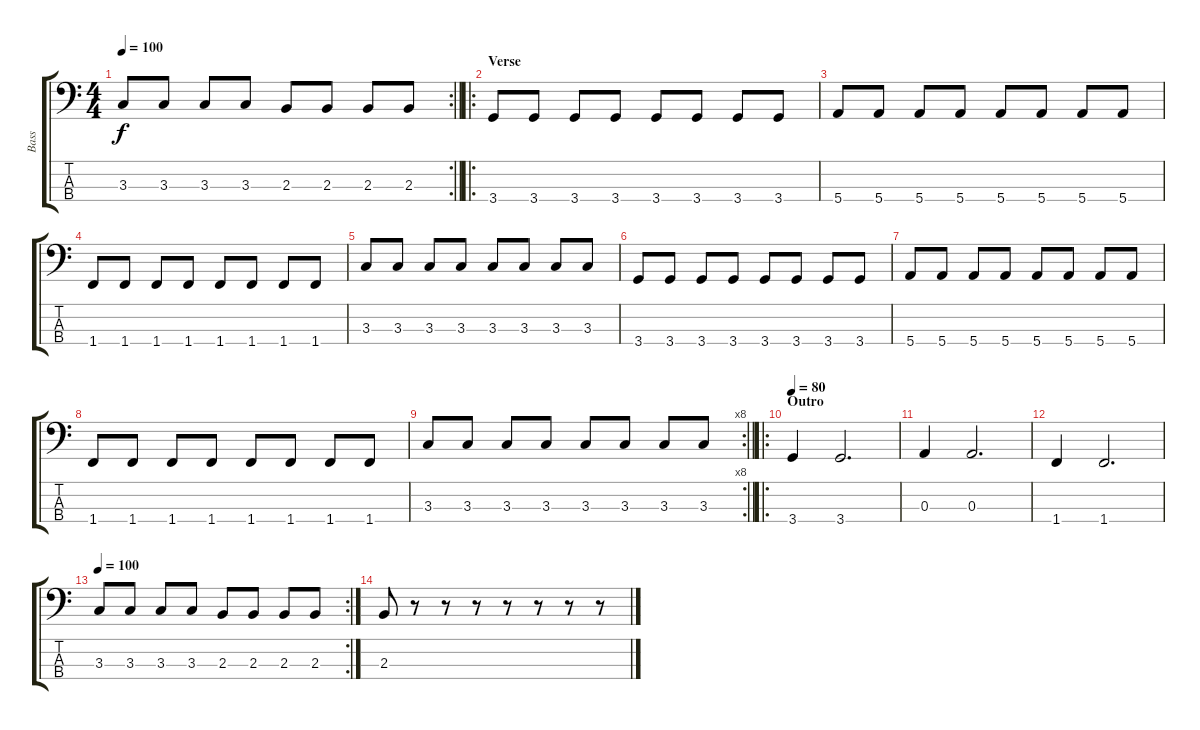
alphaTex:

\track ("Bass" "Bass") {instrument electricbassfinger}
\staff {score tabs}
\tuning (G2 D2 A1 E1) {hide}
\rc 2
\ts (4 4)
\tempo 100
\clef f4
\barLineRight lightlight
\ks c
3.3.8{dy f} 3.3.8 3.3.8 3.3.8 2.3.8 2.3.8 2.3.8 2.3.8 |
\ro
\section ("" "Verse")
3.4.8 3.4.8 3.4.8 3.4.8 3.4.8 3.4.8 3.4.8 3.4.8 |
5.4.8 5.4.8 5.4.8 5.4.8 5.4.8 5.4.8 5.4.8 5.4.8 |
1.4.8 1.4.8 1.4.8 1.4.8 1.4.8 1.4.8 1.4.8 1.4.8 |
3.3.8 3.3.8 3.3.8 3.3.8 3.3.8 3.3.8 3.3.8 3.3.8 |
3.4.8 3.4.8 3.4.8 3.4.8 3.4.8 3.4.8 3.4.8 3.4.8 |
5.4.8 5.4.8 5.4.8 5.4.8 5.4.8 5.4.8 5.4.8 5.4.8 |
1.4.8 1.4.8 1.4.8 1.4.8 1.4.8 1.4.8 1.4.8 1.4.8 |
\rc 8
\barLineRight lightlight
3.3.8 3.3.8 3.3.8 3.3.8 3.3.8 3.3.8 3.3.8 3.3.8 |
\ro
\section ("" "Outro")
\tempo 80
3.4.4 3.4.2{d} |
0.3.4 0.3.2{d} |
1.4.4 1.4.2{d} |
\rc 2
\tempo 100
3.3.8 3.3.8 3.3.8 3.3.8 2.3.8 2.3.8 2.3.8 2.3.8 |
2.3.8 r.8 r.8 r.8 r.8 r.8 r.8 r.8
